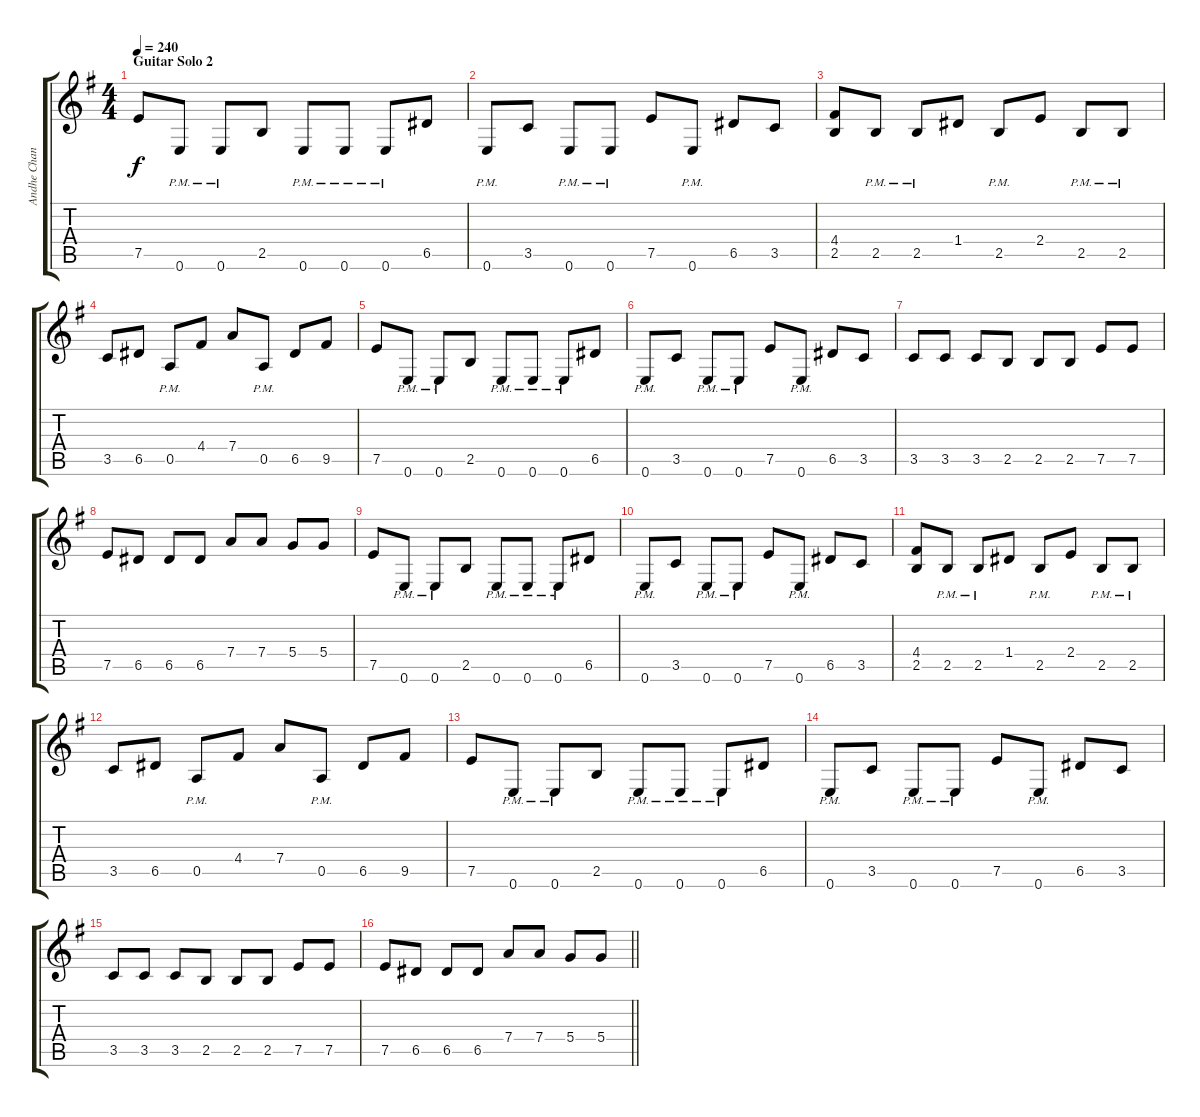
\track ("Andhe Chandler (guitar)" "Andhe Chan") {instrument distortionguitar}
\staff {score tabs}
\tuning (E4 B3 G3 D3 A2 E2) {hide}
\ts (4 4)
\section ("" "Guitar Solo 2")
\tempo 240
\clef g2
\ks eminor
7.5.8{dy f} 0.6{pm}.8 0.6{pm}.8 2.5.8 0.6{pm}.8 0.6{pm}.8 0.6{pm}.8 6.5.8 |
0.6{pm}.8 3.5.8 0.6{pm}.8 0.6{pm}.8 7.5.8 0.6{pm}.8 6.5.8 3.5.8 |
(4.4 2.5).8 2.5{pm}.8 2.5{pm}.8 1.4.8 2.5{pm}.8 2.4.8 2.5{pm}.8 2.5{pm}.8 |
3.5.8 6.5.8 0.5{pm}.8 4.4.8 7.4.8 0.5{pm}.8 6.5.8 9.5.8 |
7.5.8 0.6{pm}.8 0.6{pm}.8 2.5.8 0.6{pm}.8 0.6{pm}.8 0.6{pm}.8 6.5.8 |
0.6{pm}.8 3.5.8 0.6{pm}.8 0.6{pm}.8 7.5.8 0.6{pm}.8 6.5.8 3.5.8 |
3.5.8 3.5.8 3.5.8 2.5.8 2.5.8 2.5.8 7.5.8 7.5.8 |
7.5.8 6.5.8 6.5.8 6.5.8 7.4.8 7.4.8 5.4.8 5.4.8 |
7.5.8 0.6{pm}.8 0.6{pm}.8 2.5.8 0.6{pm}.8 0.6{pm}.8 0.6{pm}.8 6.5.8 |
0.6{pm}.8 3.5.8 0.6{pm}.8 0.6{pm}.8 7.5.8 0.6{pm}.8 6.5.8 3.5.8 |
(4.4 2.5).8 2.5{pm}.8 2.5{pm}.8 1.4.8 2.5{pm}.8 2.4.8 2.5{pm}.8 2.5{pm}.8 |
3.5.8 6.5.8 0.5{pm}.8 4.4.8 7.4.8 0.5{pm}.8 6.5.8 9.5.8 |
7.5.8 0.6{pm}.8 0.6{pm}.8 2.5.8 0.6{pm}.8 0.6{pm}.8 0.6{pm}.8 6.5.8 |
0.6{pm}.8 3.5.8 0.6{pm}.8 0.6{pm}.8 7.5.8 0.6{pm}.8 6.5.8 3.5.8 |
3.5.8 3.5.8 3.5.8 2.5.8 2.5.8 2.5.8 7.5.8 7.5.8 |
\barLineRight lightlight
7.5.8 6.5.8 6.5.8 6.5.8 7.4.8 7.4.8 5.4.8 5.4.8
